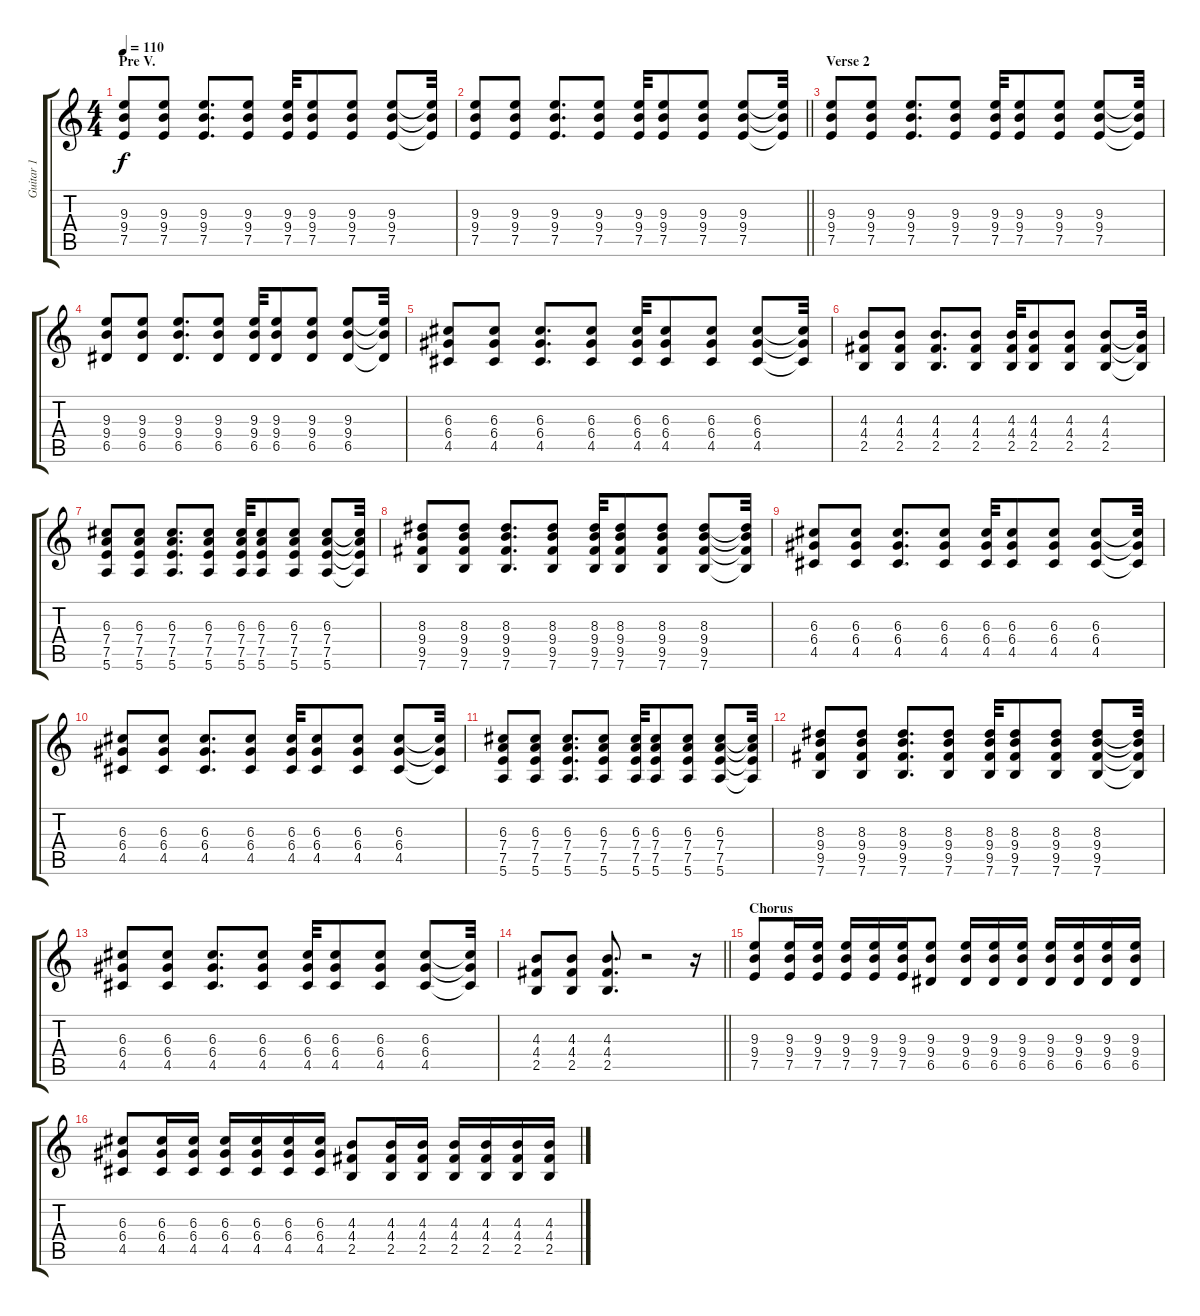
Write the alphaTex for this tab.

\track ("Guitar 1" "Guitar 1") {instrument acousticguitarsteel}
\staff {score tabs}
\tuning (E4 B3 G3 D3 A2 E2) {hide}
\ts (4 4)
\section ("" "Pre V.")
\tempo 110
\clef g2
\ks c
(9.3 9.4 7.5).8{dy f} (9.3 9.4 7.5).8 (9.3 9.4 7.5).8{d} (9.3 9.4 7.5).8 (9.3 9.4 7.5).32 (9.3 9.4 7.5).8 (9.3 9.4 7.5).8 (9.3 9.4 7.5).8 (9.3{t} 9.4{t} 7.5{t}).32 |
\barLineRight lightlight
(9.3 9.4 7.5).8 (9.3 9.4 7.5).8 (9.3 9.4 7.5).8{d} (9.3 9.4 7.5).8 (9.3 9.4 7.5).32 (9.3 9.4 7.5).8 (9.3 9.4 7.5).8 (9.3 9.4 7.5).8 (9.3{t} 9.4{t} 7.5{t}).32 |
\section ("" "Verse 2")
(9.3 9.4 7.5).8 (9.3 9.4 7.5).8 (9.3 9.4 7.5).8{d} (9.3 9.4 7.5).8 (9.3 9.4 7.5).32 (9.3 9.4 7.5).8 (9.3 9.4 7.5).8 (9.3 9.4 7.5).8 (9.3{t} 9.4{t} 7.5{t}).32 |
(9.3 9.4 6.5).8 (9.3 9.4 6.5).8 (9.3 9.4 6.5).8{d} (9.3 9.4 6.5).8 (9.3 9.4 6.5).32 (9.3 9.4 6.5).8 (9.3 9.4 6.5).8 (9.3 9.4 6.5).8 (9.3{t} 9.4{t} 6.5{t}).32 |
(6.3 6.4 4.5).8 (6.3 6.4 4.5).8 (6.3 6.4 4.5).8{d} (6.3 6.4 4.5).8 (6.3 6.4 4.5).32 (6.3 6.4 4.5).8 (6.3 6.4 4.5).8 (6.3 6.4 4.5).8 (6.3{t} 6.4{t} 4.5{t}).32 |
(4.3 4.4 2.5).8 (4.3 4.4 2.5).8 (4.3 4.4 2.5).8{d} (4.3 4.4 2.5).8 (4.3 4.4 2.5).32 (4.3 4.4 2.5).8 (4.3 4.4 2.5).8 (4.3 4.4 2.5).8 (4.3{t} 4.4{t} 2.5{t}).32 |
(6.3 7.4 7.5 5.6).8 (6.3 7.4 7.5 5.6).8 (6.3 7.4 7.5 5.6).8{d} (6.3 7.4 7.5 5.6).8 (6.3 7.4 7.5 5.6).32 (6.3 7.4 7.5 5.6).8 (6.3 7.4 7.5 5.6).8 (6.3 7.4 7.5 5.6).8 (6.3{t} 7.4{t} 7.5{t} 5.6{t}).32 |
(8.3 9.4 9.5 7.6).8 (8.3 9.4 9.5 7.6).8 (8.3 9.4 9.5 7.6).8{d} (8.3 9.4 9.5 7.6).8 (8.3 9.4 9.5 7.6).32 (8.3 9.4 9.5 7.6).8 (8.3 9.4 9.5 7.6).8 (8.3 9.4 9.5 7.6).8 (8.3{t} 9.4{t} 9.5{t} 7.6{t}).32 |
(6.3 6.4 4.5).8 (6.3 6.4 4.5).8 (6.3 6.4 4.5).8{d} (6.3 6.4 4.5).8 (6.3 6.4 4.5).32 (6.3 6.4 4.5).8 (6.3 6.4 4.5).8 (6.3 6.4 4.5).8 (6.3{t} 6.4{t} 4.5{t}).32 |
(6.3 6.4 4.5).8 (6.3 6.4 4.5).8 (6.3 6.4 4.5).8{d} (6.3 6.4 4.5).8 (6.3 6.4 4.5).32 (6.3 6.4 4.5).8 (6.3 6.4 4.5).8 (6.3 6.4 4.5).8 (6.3{t} 6.4{t} 4.5{t}).32 |
(6.3 7.4 7.5 5.6).8 (6.3 7.4 7.5 5.6).8 (6.3 7.4 7.5 5.6).8{d} (6.3 7.4 7.5 5.6).8 (6.3 7.4 7.5 5.6).32 (6.3 7.4 7.5 5.6).8 (6.3 7.4 7.5 5.6).8 (6.3 7.4 7.5 5.6).8 (6.3{t} 7.4{t} 7.5{t} 5.6{t}).32 |
(8.3 9.4 9.5 7.6).8 (8.3 9.4 9.5 7.6).8 (8.3 9.4 9.5 7.6).8{d} (8.3 9.4 9.5 7.6).8 (8.3 9.4 9.5 7.6).32 (8.3 9.4 9.5 7.6).8 (8.3 9.4 9.5 7.6).8 (8.3 9.4 9.5 7.6).8 (8.3{t} 9.4{t} 9.5{t} 7.6{t}).32 |
(6.3 6.4 4.5).8 (6.3 6.4 4.5).8 (6.3 6.4 4.5).8{d} (6.3 6.4 4.5).8 (6.3 6.4 4.5).32 (6.3 6.4 4.5).8 (6.3 6.4 4.5).8 (6.3 6.4 4.5).8 (6.3{t} 6.4{t} 4.5{t}).32 |
\barLineRight lightlight
(4.3 4.4 2.5).8 (4.3 4.4 2.5).8 (4.3 4.4 2.5).8{d} r.2 r.16 |
\section ("" "Chorus")
(9.3 9.4 7.5).8 (9.3 9.4 7.5).16 (9.3 9.4 7.5).16 (9.3 9.4 7.5).16 (9.3 9.4 7.5).16 (9.3 9.4 7.5).16 (9.3 9.4 6.5).8 (9.3 9.4 6.5).16 (9.3 9.4 6.5).16 (9.3 9.4 6.5).16 (9.3 9.4 6.5).16 (9.3 9.4 6.5).16 (9.3 9.4 6.5).16 (9.3 9.4 6.5).16 |
(6.3 6.4 4.5).8 (6.3 6.4 4.5).16 (6.3 6.4 4.5).16 (6.3 6.4 4.5).16 (6.3 6.4 4.5).16 (6.3 6.4 4.5).16 (6.3 6.4 4.5).16 (4.3 4.4 2.5).8 (4.3 4.4 2.5).16 (4.3 4.4 2.5).16 (4.3 4.4 2.5).16 (4.3 4.4 2.5).16 (4.3 4.4 2.5).16 (4.3 4.4 2.5).16
